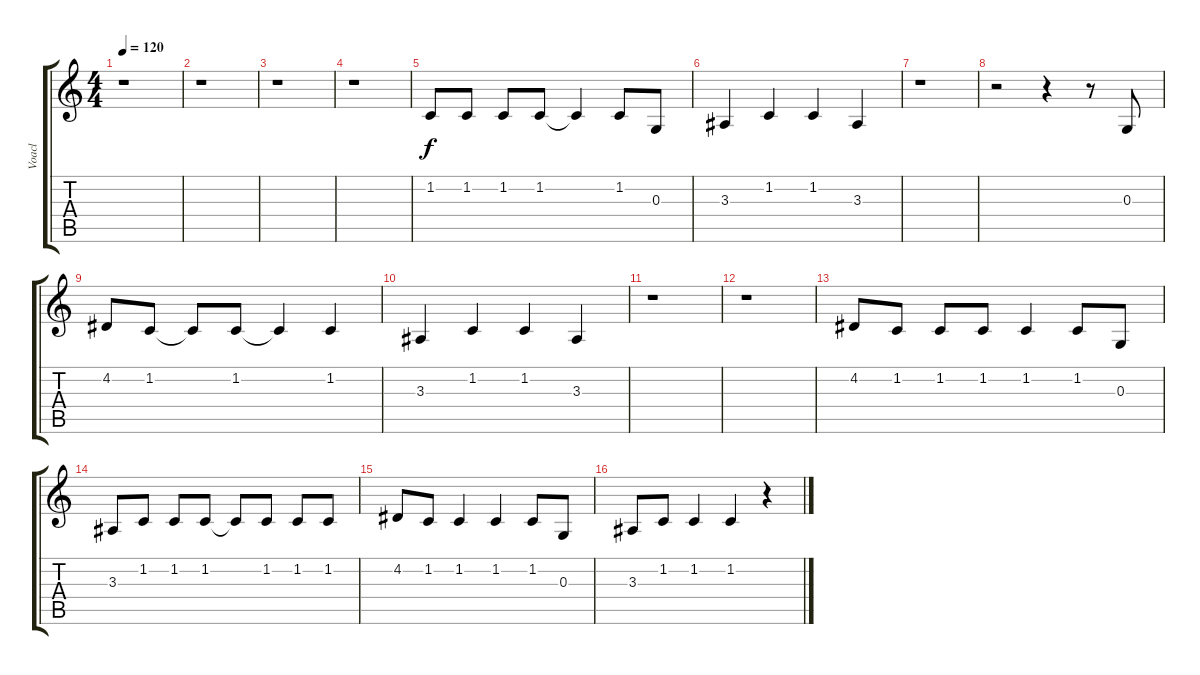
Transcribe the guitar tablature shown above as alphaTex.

\track ("Voacl" "Voacl") {instrument bassoon}
\staff {score tabs}
\tuning (E4 B3 G3 D3 A2 E2) {hide}
\ts (4 4)
\tempo 120
\clef g2
\ks c
r.1{dy f instrument bassoon} |
r.1 |
r.1 |
r.1 |
1.2.8 1.2.8 1.2.8 1.2.8 1.2{t}.4 1.2.8 0.3.8 |
3.3.4 1.2.4 1.2.4 3.3.4 |
r.1 |
r.2 r.4 r.8 0.3.8 |
4.2.8 1.2.8 1.2{t}.8 1.2.8 1.2{t}.4 1.2.4 |
3.3.4 1.2.4 1.2.4 3.3.4 |
r.1 |
r.1 |
4.2.8 1.2.8 1.2.8 1.2.8 1.2.4 1.2.8 0.3.8 |
3.3.8 1.2.8 1.2.8 1.2.8 1.2{t}.8 1.2.8 1.2.8 1.2.8 |
4.2.8 1.2.8 1.2.4 1.2.4 1.2.8 0.3.8 |
3.3.8 1.2.8 1.2.4 1.2.4 r.4
